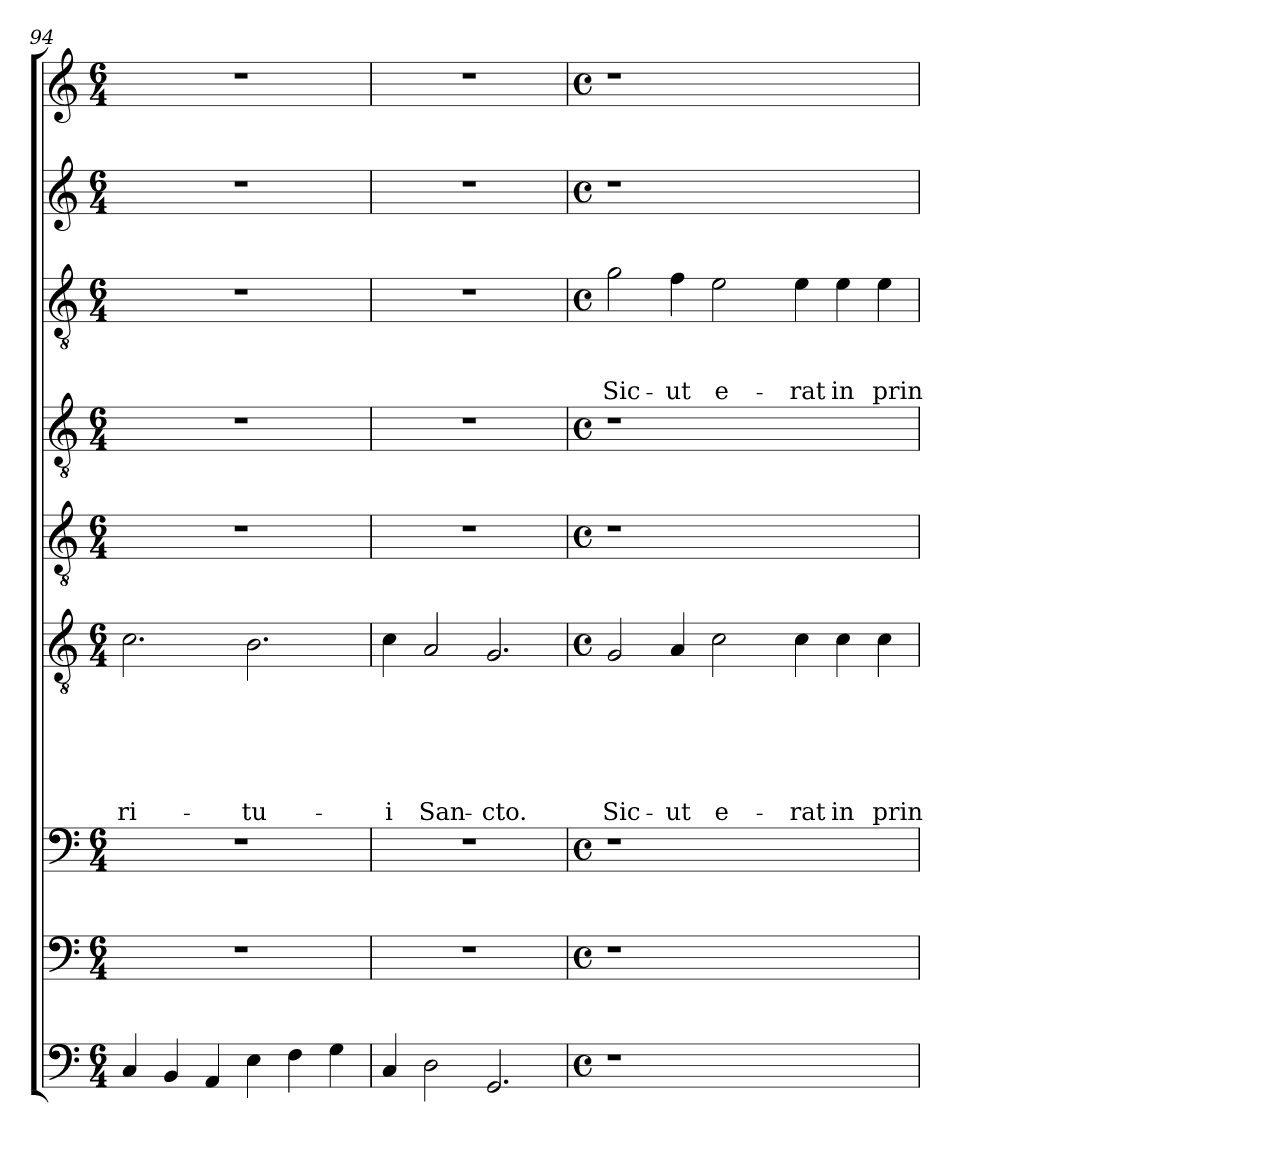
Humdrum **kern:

**kern	**kern	**kern	**kern	**text	**text	**text	**text	**text	**text	**kern	**kern	**kern	**text	**text	**text	**kern	**kern
*part9	*part8	*part7	*part6	*part6	*part6	*part6	*part6	*part6	*part6	*part5	*part4	*part3	*part3	*part3	*part3	*part2	*part1
*staff9	*staff8	*staff7	*staff6	*staff6	*staff6	*staff6	*staff6	*staff6	*staff6	*staff5	*staff4	*staff3	*staff3	*staff3	*staff3	*staff2	*staff1
*clefF4	*clefF4	*clefF4	*clefGv2	*	*	*	*	*	*	*clefGv2	*clefGv2	*clefGv2	*	*	*	*clefG2	*clefG2
*k[]	*k[]	*k[]	*k[]	*	*	*	*	*	*	*k[]	*k[]	*k[]	*	*	*	*k[]	*k[]
*C:	*C:	*C:	*C:	*	*	*	*	*	*	*C:	*C:	*C:	*	*	*	*C:	*C:
*M6/4	*M6/4	*M6/4	*M6/4	*	*	*	*	*	*	*M6/4	*M6/4	*M6/4	*	*	*	*M6/4	*M6/4
=94	=94	=94	=94	=94	=94	=94	=94	=94	=94	=94	=94	=94	=94	=94	=94	=94	=94
4C/	1.r	1.r	2.c\	.	.	.	.	.	-ri-	1.r	1.r	1.r	.	.	.	1.r	1.r
4BB/	.	.	.	.	.	.	.	.	.	.	.	.	.	.	.	.	.
4AA/	.	.	.	.	.	.	.	.	.	.	.	.	.	.	.	.	.
4E\	.	.	2.B\	.	.	.	.	.	-tu-	.	.	.	.	.	.	.	.
4F\	.	.	.	.	.	.	.	.	.	.	.	.	.	.	.	.	.
4G\	.	.	.	.	.	.	.	.	.	.	.	.	.	.	.	.	.
=95	=95	=95	=95	=95	=95	=95	=95	=95	=95	=95	=95	=95	=95	=95	=95	=95	=95
4C/	1.r	1.r	4c\	.	.	.	.	.	-i	1.r	1.r	1.r	.	.	.	1.r	1.r
2D\	.	.	2A/	.	.	.	.	.	San-	.	.	.	.	.	.	.	.
2.GG/	.	.	2.G/	.	.	.	.	.	-cto.	.	.	.	.	.	.	.	.
=96	=96	=96	=96	=96	=96	=96	=96	=96	=96	=96	=96	=96	=96	=96	=96	=96	=96
*M4/4	*M4/4	*M4/4	*M4/4	*	*	*	*	*	*	*M4/4	*M4/4	*M4/4	*	*	*	*M4/4	*M4/4
*met(c)	*met(c)	*met(c)	*met(c)	*	*	*	*	*	*	*met(c)	*met(c)	*met(c)	*	*	*	*met(c)	*met(c)
1r	1r	1r	2G/	.	.	.	.	.	Sic-	1r	1r	2g\	.	.	Sic-	1r	1r
.	.	.	4A/	.	.	.	.	.	-ut	.	.	4f\	.	.	-ut	.	.
.	.	.	2c\	.	.	.	.	.	e-	.	.	2e\	.	.	e-	.	.
1ryy	1ryy	1ryy	.	.	.	.	.	.	.	1ryy	1ryy	.	.	.	.	1ryy	1ryy
.	.	.	4c\	.	.	.	.	.	-rat	.	.	4e\	.	.	-rat	.	.
.	.	.	4c\	.	.	.	.	.	in	.	.	4e\	.	.	in	.	.
.	.	.	4c\	.	.	.	.	.	prin-	.	.	4e\	.	.	prin-	.	.
=	=	=	=	=	=	=	=	=	=	=	=	=	=	=	=	=	=
*-	*-	*-	*-	*-	*-	*-	*-	*-	*-	*-	*-	*-	*-	*-	*-	*-	*-
